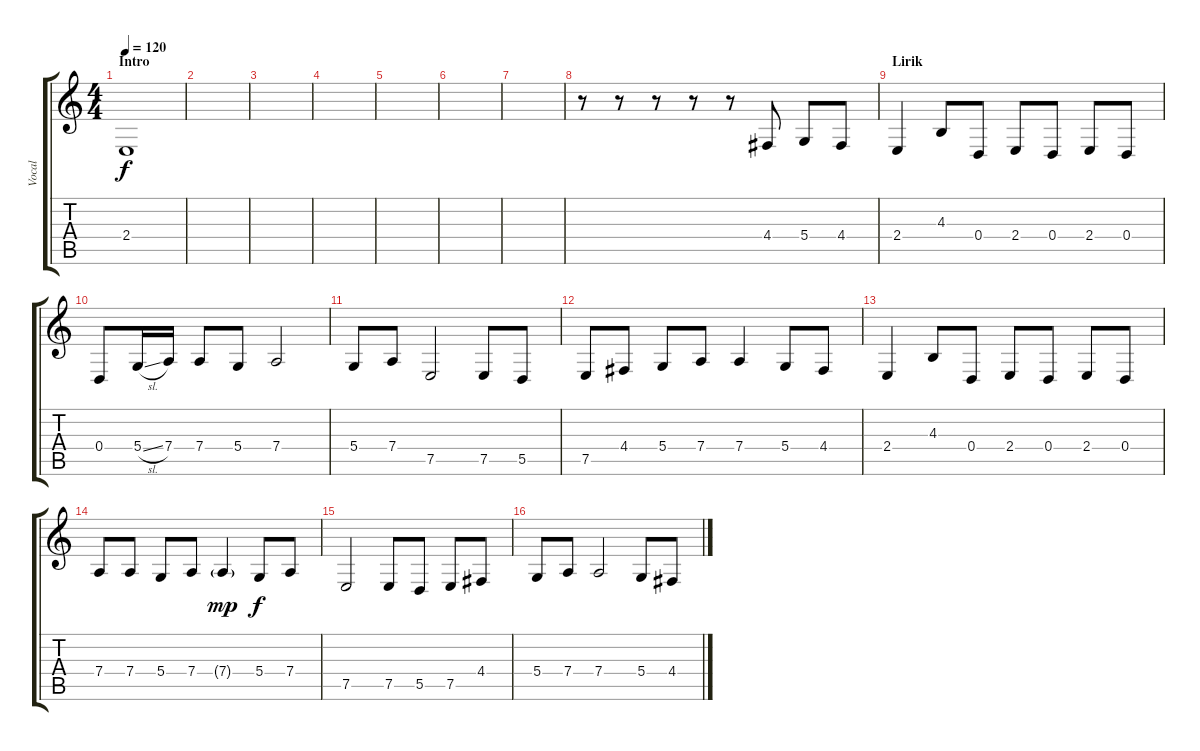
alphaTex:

\track ("Vocal" "Vocal") {instrument lead3calliope}
\staff {score tabs}
\tuning (E4 B3 G3 D3 A2 E2) {hide}
\ts (4 4)
\section ("" "Intro")
\tempo 120
\clef g2
\ks c
2.4.1{dy f} |
|
|
|
|
|
|
r.8 r.8 r.8 r.8 r.8 4.4.8 5.4.8 4.4.8 |
\section ("" "Lirik")
2.4.4 4.3.8 0.4.8 2.4.8 0.4.8 2.4.8 0.4.8 |
0.4.8 5.4{sl}.16 7.4.16 7.4.8 5.4.8 7.4.2 |
5.4.8 7.4.8 7.5.2 7.5.8 5.5.8 |
7.5.8 4.4.8 5.4.8 7.4.8 7.4.4 5.4.8 4.4.8 |
2.4.4 4.3.8 0.4.8 2.4.8 0.4.8 2.4.8 0.4.8 |
7.4.8 7.4.8 5.4.8 7.4.8 7.4{g}.4{dy mp} 5.4.8{dy f} 7.4.8 |
7.5.2 7.5.8 5.5.8 7.5.8 4.4.8 |
5.4.8 7.4.8 7.4.2 5.4.8 4.4.8
